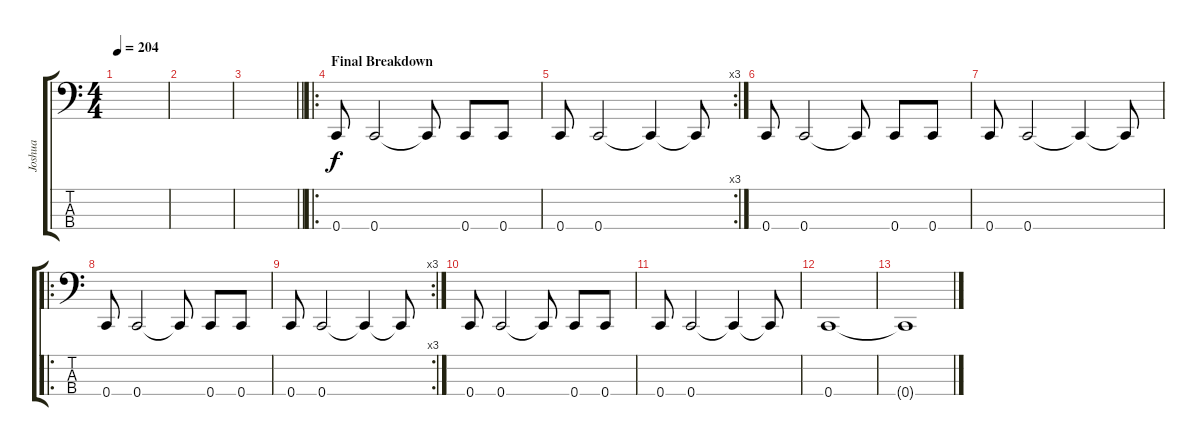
\track ("Joshua" "Joshua") {instrument electricbasspick}
\staff {score tabs}
\tuning (F2 C2 G1 C1) {hide}
\ts (4 4)
\tempo 204
\clef f4
\ks c
|
|
\barLineRight lightlight
|
\ro
\section ("" "Final Breakdown")
0.4.8 0.4.2 0.4{t}.8 0.4.8 0.4.8 |
\rc 3
0.4.8 0.4.2 0.4{t}.4 0.4{t}.8 |
0.4.8 0.4.2 0.4{t}.8 0.4.8 0.4.8 |
0.4.8 0.4.2 0.4{t}.4 0.4{t}.8 |
\ro
0.4.8 0.4.2 0.4{t}.8 0.4.8 0.4.8 |
\rc 3
0.4.8 0.4.2 0.4{t}.4 0.4{t}.8 |
0.4.8 0.4.2 0.4{t}.8 0.4.8 0.4.8 |
0.4.8 0.4.2 0.4{t}.4 0.4{t}.8 |
0.4.1 |
0.4{t}.1
